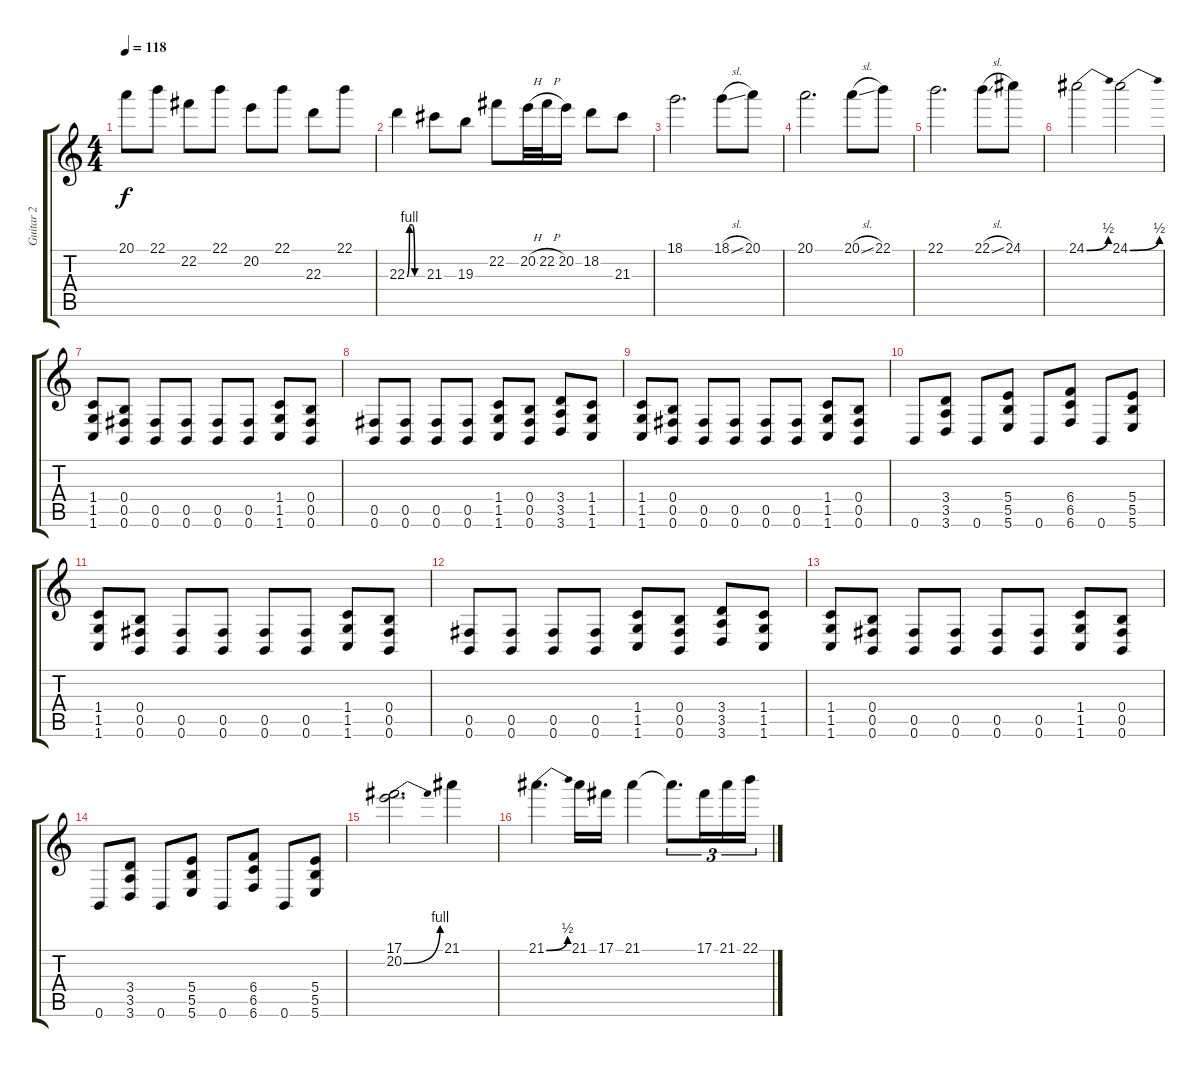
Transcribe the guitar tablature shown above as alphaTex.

\track ("Guitar 2" "Guitar 2") {instrument electricguitarclean}
\staff {score tabs}
\tuning (Db4 Ab3 E3 B2 Gb2 B1) {hide}
\ts (4 4)
\tempo 118
\clef g2
\ks c
20.1.8{dy f} 22.1.8 22.2.8 22.1.8 20.2.8 22.1.8 22.3.8 22.1.8 |
22.3{be (custom 0 0 10 4 20 4 30 0 60 0)}.4 21.3.8 19.3.8 22.2.8 20.2{h}.32 22.2{h}.32 20.2.16 18.2.8 21.3.8 |
18.1.2{d} 18.1{sl}.8 20.1.8 |
20.1.2{d} 20.1{sl}.8 22.1.8 |
22.1.2{d} 22.1{sl}.8 24.1.8 |
24.1{be (bend 0 0 60 2)}.2 24.1{be (bend 0 0 60 2)}.2 |
(1.4 1.5 1.6).8 (0.4 0.5 0.6).8 (0.5 0.6).8 (0.5 0.6).8 (0.5 0.6).8 (0.5 0.6).8 (1.4 1.5 1.6).8 (0.4 0.5 0.6).8 |
(0.5 0.6).8 (0.5 0.6).8 (0.5 0.6).8 (0.5 0.6).8 (1.4 1.5 1.6).8 (0.4 0.5 0.6).8 (3.4 3.5 3.6).8 (1.4 1.5 1.6).8 |
(1.4 1.5 1.6).8 (0.4 0.5 0.6).8 (0.5 0.6).8 (0.5 0.6).8 (0.5 0.6).8 (0.5 0.6).8 (1.4 1.5 1.6).8 (0.4 0.5 0.6).8 |
0.6.8 (3.4 3.5 3.6).8 0.6.8 (5.4 5.5 5.6).8 0.6.8 (6.4 6.5 6.6).8 0.6.8 (5.4 5.5 5.6).8 |
(1.4 1.5 1.6).8 (0.4 0.5 0.6).8 (0.5 0.6).8 (0.5 0.6).8 (0.5 0.6).8 (0.5 0.6).8 (1.4 1.5 1.6).8 (0.4 0.5 0.6).8 |
(0.5 0.6).8 (0.5 0.6).8 (0.5 0.6).8 (0.5 0.6).8 (1.4 1.5 1.6).8 (0.4 0.5 0.6).8 (3.4 3.5 3.6).8 (1.4 1.5 1.6).8 |
(1.4 1.5 1.6).8 (0.4 0.5 0.6).8 (0.5 0.6).8 (0.5 0.6).8 (0.5 0.6).8 (0.5 0.6).8 (1.4 1.5 1.6).8 (0.4 0.5 0.6).8 |
0.6.8 (3.4 3.5 3.6).8 0.6.8 (5.4 5.5 5.6).8 0.6.8 (6.4 6.5 6.6).8 0.6.8 (5.4 5.5 5.6).8 |
(17.1 20.2{be (bend 0 0 60 4)}).2{d} 21.1.4 |
21.1{be (bend 0 0 60 2)}.4{d} 21.1.16 17.1.16 21.1.4 21.1{t}.8{d tu (3 2)} 17.1.16{tu (3 2)} 21.1.16{tu (3 2)} 22.1.16{tu (3 2)}
